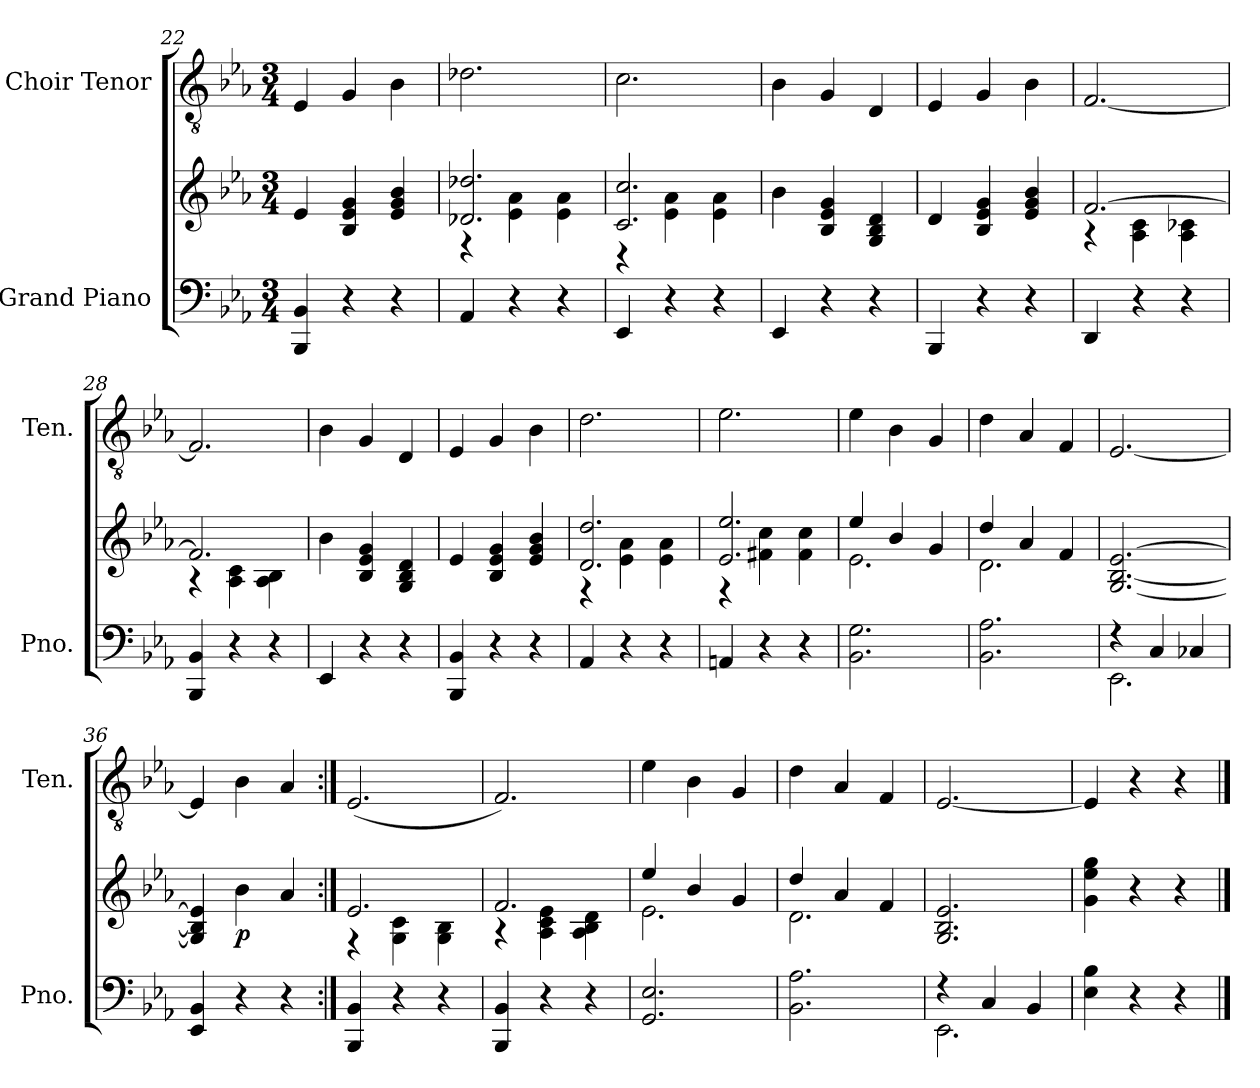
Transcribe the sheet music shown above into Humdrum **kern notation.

**kern	**kern	**dynam	**kern
*part2	*part2	*part2	*part1
*staff3	*staff2	*staff2/3	*staff1
*I"Grand Piano	*	*	*I"Choir Tenor
*I'Pno.	*	*	*I'Ten.
*clefF4	*clefG2	*	*clefGv2
*k[b-e-a-]	*k[b-e-a-]	*	*k[b-e-a-]
*M3/4	*M3/4	*	*M3/4
=22	=22	=22	=22
4BB- 4BBB-	4e-	.	4E-
4r	4g 4e- 4B-	.	4G
4r	4b- 4g 4e-	.	4B-
=23	=23	=23	=23
*	*^	*	*
4AA-	2.dd-X 2.d-X	4r	.	2.d-X
4r	.	4a- 4e-	.	.
4r	.	4a- 4e-	.	.
=24	=24	=24	=24	=24
4EE-	2.cc 2.c	4r	.	2.c
4r	.	4a- 4e-	.	.
4r	.	4a- 4e-	.	.
*	*v	*v	*	*
=25	=25	=25	=25
4EE-	4b-	.	4B-
4r	4g 4e- 4B-	.	4G
4r	4d 4B- 4G	.	4D
=26	=26	=26	=26
4BBB-	4d	.	4E-
4r	4g 4e- 4B-	.	4G
4r	4b- 4g 4e-	.	4B-
=27	=27	=27	=27
*	*^	*	*
4DD	[2.f	4r	.	[2.F
4r	.	4c 4A-	.	.
4r	.	4c-X 4A-	.	.
=28	=28	=28	=28	=28
4BB- 4BBB-	2.f]	4r	.	2.F]
4r	.	4c 4A-	.	.
4r	.	4B- 4A-	.	.
*	*v	*v	*	*
=29	=29	=29	=29
4EE-	4b-	.	4B-
4r	4g 4e- 4B-	.	4G
4r	4d 4B- 4G	.	4D
=30	=30	=30	=30
4BB- 4BBB-	4e-	.	4E-
4r	4g 4e- 4B-	.	4G
4r	4b- 4g 4e-	.	4B-
=31	=31	=31	=31
*	*^	*	*
4AA-	2.dd 2.d	4r	.	2.d
4r	.	4a- 4e-	.	.
4r	.	4a- 4e-	.	.
=32	=32	=32	=32	=32
4AAn	2.ee- 2.e-	4r	.	2.e-
4r	.	4cc 4f#X	.	.
4r	.	4cc 4f#	.	.
=33	=33	=33	=33	=33
2.G 2.BB-	4ee-	2.e-	.	4e-
.	4b-	.	.	4B-
.	4g	.	.	4G
=34	=34	=34	=34	=34
2.A- 2.BB-	4dd	2.d	.	4d
.	4a-	.	.	4A-
.	4f	.	.	4F
*	*v	*v	*	*
=35	=35	=35	=35
*^	*	*	*
4r	2.EE-	[2.e- [2.B- [2.G	.	[2.E-
4C	.	.	.	.
4C-X	.	.	.	.
*v	*v	*	*	*
=36	=36	=36	=36
4EE- 4BB-	4G] 4B-] 4e-]	.	4E-]
!	!	!LO:DY:b	!
4r	4b-	p	4B-
4r	4a-	.	4A-
=37:|!	=37:|!	=37:|!	=37:|!
*	*^	*	*
4BB- 4BBB-	2.e-	4r	.	(2.E-
4r	.	4c 4G	.	.
4r	.	4B- 4G	.	.
=38	=38	=38	=38	=38
4BB- 4BBB-	2.f	4r	.	2.F)
4r	.	4e- 4c 4A-	.	.
4r	.	4d 4B- 4A-	.	.
=39	=39	=39	=39	=39
2.E- 2.GG	4ee-	2.e-	.	4e-
.	4b-	.	.	4B-
.	4g	.	.	4G
=40	=40	=40	=40	=40
2.A- 2.BB-	4dd	2.d	.	4d
.	4a-	.	.	4A-
.	4f	.	.	4F
*	*v	*v	*	*
=41	=41	=41	=41
*^	*	*	*
4r	2.EE-	2.e- 2.B- 2.G	.	[2.E-
4C	.	.	.	.
4BB-	.	.	.	.
*v	*v	*	*	*
=42	=42	=42	=42
4B- 4E-	4gg 4ee- 4g	.	4E-]
4r	4r	.	4r
4r	4r	.	4r
==	==	==	==
*-	*-	*-	*-
